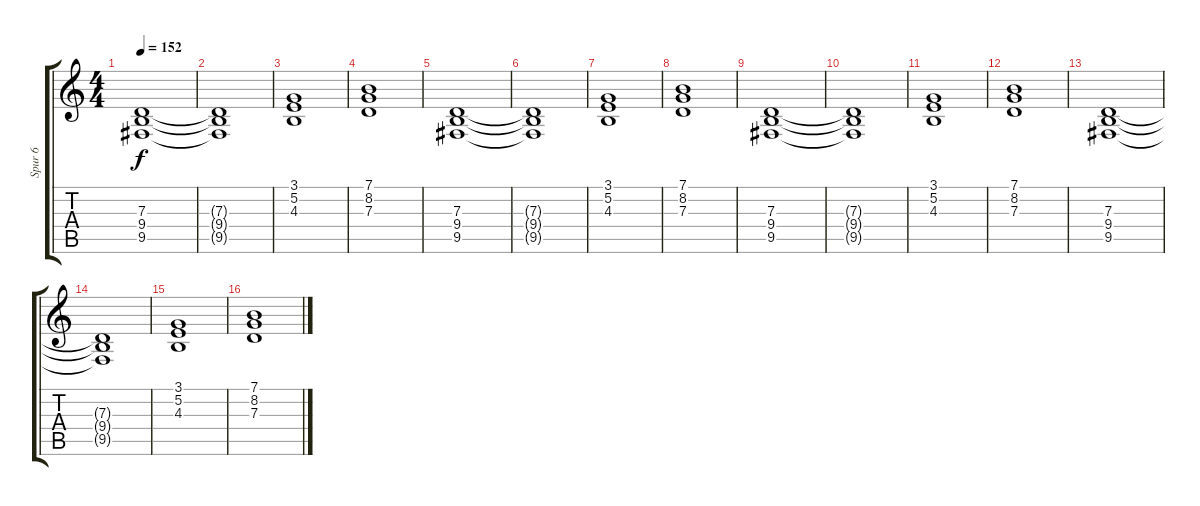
\track ("Spur 6" "Spur 6") {instrument stringensemble2}
\staff {score tabs}
\tuning (E4 B3 G3 D3 A2 E2) {hide}
\ts (4 4)
\tempo 152
\clef g2
\ks c
(7.3 9.4 9.5).1{dy f} |
(7.3{t} 9.4{t} 9.5{t}).1 |
(3.1 5.2 4.3).1 |
(7.1 8.2 7.3).1 |
(7.3 9.4 9.5).1 |
(7.3{t} 9.4{t} 9.5{t}).1 |
(3.1 5.2 4.3).1 |
(7.1 8.2 7.3).1 |
(7.3 9.4 9.5).1 |
(7.3{t} 9.4{t} 9.5{t}).1 |
(3.1 5.2 4.3).1 |
(7.1 8.2 7.3).1 |
(7.3 9.4 9.5).1 |
(7.3{t} 9.4{t} 9.5{t}).1 |
(3.1 5.2 4.3).1 |
(7.1 8.2 7.3).1
